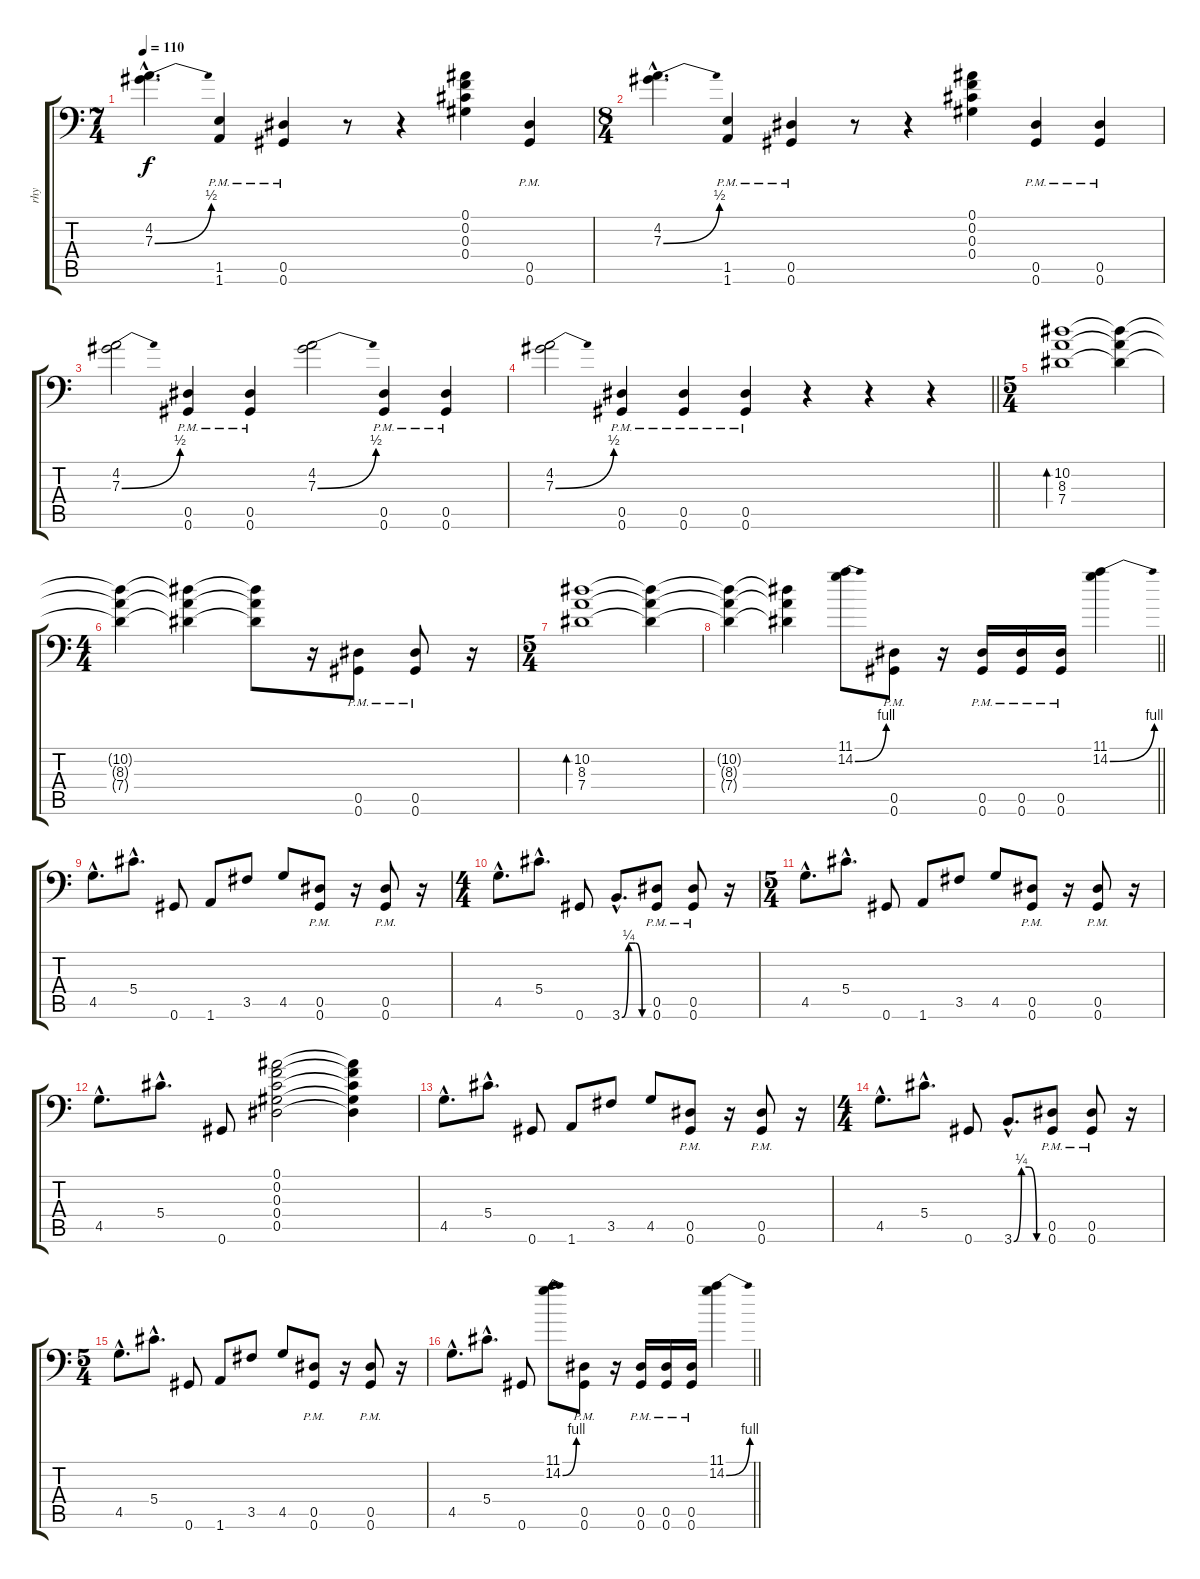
\track ("rhy" "rhy") {instrument overdrivenguitar}
\staff {score tabs}
\tuning (Bb3 F3 Db3 Ab2 Eb2 Ab1) {hide}
\ts (7 4)
\section ("" "")
\tempo 110
\clef f4
\ks c
(4.2{hac} 7.3{be (bend 0 0 60 2) hac}).4{d dy f instrument overdrivenguitar} (1.5{pm} 1.6{pm}).4 (0.5{pm} 0.6{pm}).4 r.8 r.4 (0.1 0.2 0.3 0.4).4 (0.5{pm} 0.6{pm}).4 |
\ts (8 4)
(4.2{hac} 7.3{be (bend 0 0 60 2) hac}).4{d} (1.5{pm} 1.6{pm}).4 (0.5{pm} 0.6{pm}).4 r.8 r.4 (0.1 0.2 0.3 0.4).4 (0.5{pm} 0.6{pm}).4 (0.5{pm} 0.6{pm}).4 |
(4.2 7.3{be (bend 0 0 60 2)}).2 (0.5{pm} 0.6{pm}).4 (0.5{pm} 0.6{pm}).4 (4.2 7.3{be (bend 0 0 60 2)}).2 (0.5{pm} 0.6{pm}).4 (0.5{pm} 0.6{pm}).4 |
\barLineRight lightlight
(4.2 7.3{be (bend 0 0 60 2)}).2 (0.5{pm} 0.6{pm}).4 (0.5{pm} 0.6{pm}).4 (0.5{pm} 0.6{pm}).4 r.4 r.4 r.4 |
\ts (5 4)
\section ("" "")
(10.2 8.3 7.4).1{bd 240} (10.2{t} 8.3{t} 7.4{t}).4 |
\ts (4 4)
(10.2{t} 8.3{t} 7.4{t}).4 (10.2{t} 8.3{t} 7.4{t}).4 (10.2{t} 8.3{t} 7.4{t}).8 r.16 (0.5{pm} 0.6{pm}).8 (0.5{pm} 0.6{pm}).8 r.16 |
\ts (5 4)
(10.2 8.3 7.4).1{bd 240} (10.2{t} 8.3{t} 7.4{t}).4 |
\barLineRight lightlight
(10.2{t} 8.3{t} 7.4{t}).4 (10.2{t} 8.3{t} 7.4{t}).4 (11.1 14.2{be (bend 0 0 60 4)}).8 (0.5{pm} 0.6{pm}).8 r.16 (0.5{pm} 0.6{pm}).16 (0.5{pm} 0.6{pm}).16 (0.5{pm} 0.6{pm}).16 (11.1 14.2{be (bend 0 0 60 4)}).4 |
\section ("" "")
4.5{hac}.8{d} 5.4{hac}.8{d} 0.6.8 1.6.8 3.5.8 4.5.8 (0.5{pm} 0.6{pm}).8 r.16 (0.5{pm} 0.6{pm}).8 r.16 |
\ts (4 4)
4.5{hac}.8{d} 5.4{hac}.8{d} 0.6.8 3.6{be (custom 0 0 15 1 30 1 45 0 60 0) hac}.8{d} (0.5{pm} 0.6{pm}).8 (0.5{pm} 0.6{pm}).8 r.16 |
\ts (5 4)
4.5{hac}.8{d} 5.4{hac}.8{d} 0.6.8 1.6.8 3.5.8 4.5.8 (0.5{pm} 0.6{pm}).8 r.16 (0.5{pm} 0.6{pm}).8 r.16 |
4.5{hac}.8{d} 5.4{hac}.8{d} 0.6.8 (0.1 0.2 0.3 0.4 0.5).2 (0.1{t} 0.2{t} 0.3{t} 0.4{t} 0.5{t}).4 |
4.5{hac}.8{d} 5.4{hac}.8{d} 0.6.8 1.6.8 3.5.8 4.5.8 (0.5{pm} 0.6{pm}).8 r.16 (0.5{pm} 0.6{pm}).8 r.16 |
\ts (4 4)
4.5{hac}.8{d} 5.4{hac}.8{d} 0.6.8 3.6{be (custom 0 0 15 1 30 1 45 0 60 0) hac}.8{d} (0.5{pm} 0.6{pm}).8 (0.5{pm} 0.6{pm}).8 r.16 |
\ts (5 4)
4.5{hac}.8{d} 5.4{hac}.8{d} 0.6.8 1.6.8 3.5.8 4.5.8 (0.5{pm} 0.6{pm}).8 r.16 (0.5{pm} 0.6{pm}).8 r.16 |
\barLineRight lightlight
4.5{hac}.8{d} 5.4{hac}.8{d} 0.6.8 (11.1 14.2{be (bend 0 0 60 4)}).8 (0.5{pm} 0.6{pm}).8 r.16 (0.5{pm} 0.6{pm}).16 (0.5{pm} 0.6{pm}).16 (0.5{pm} 0.6{pm}).16 (11.1 14.2{be (bend 0 0 60 4)}).4
